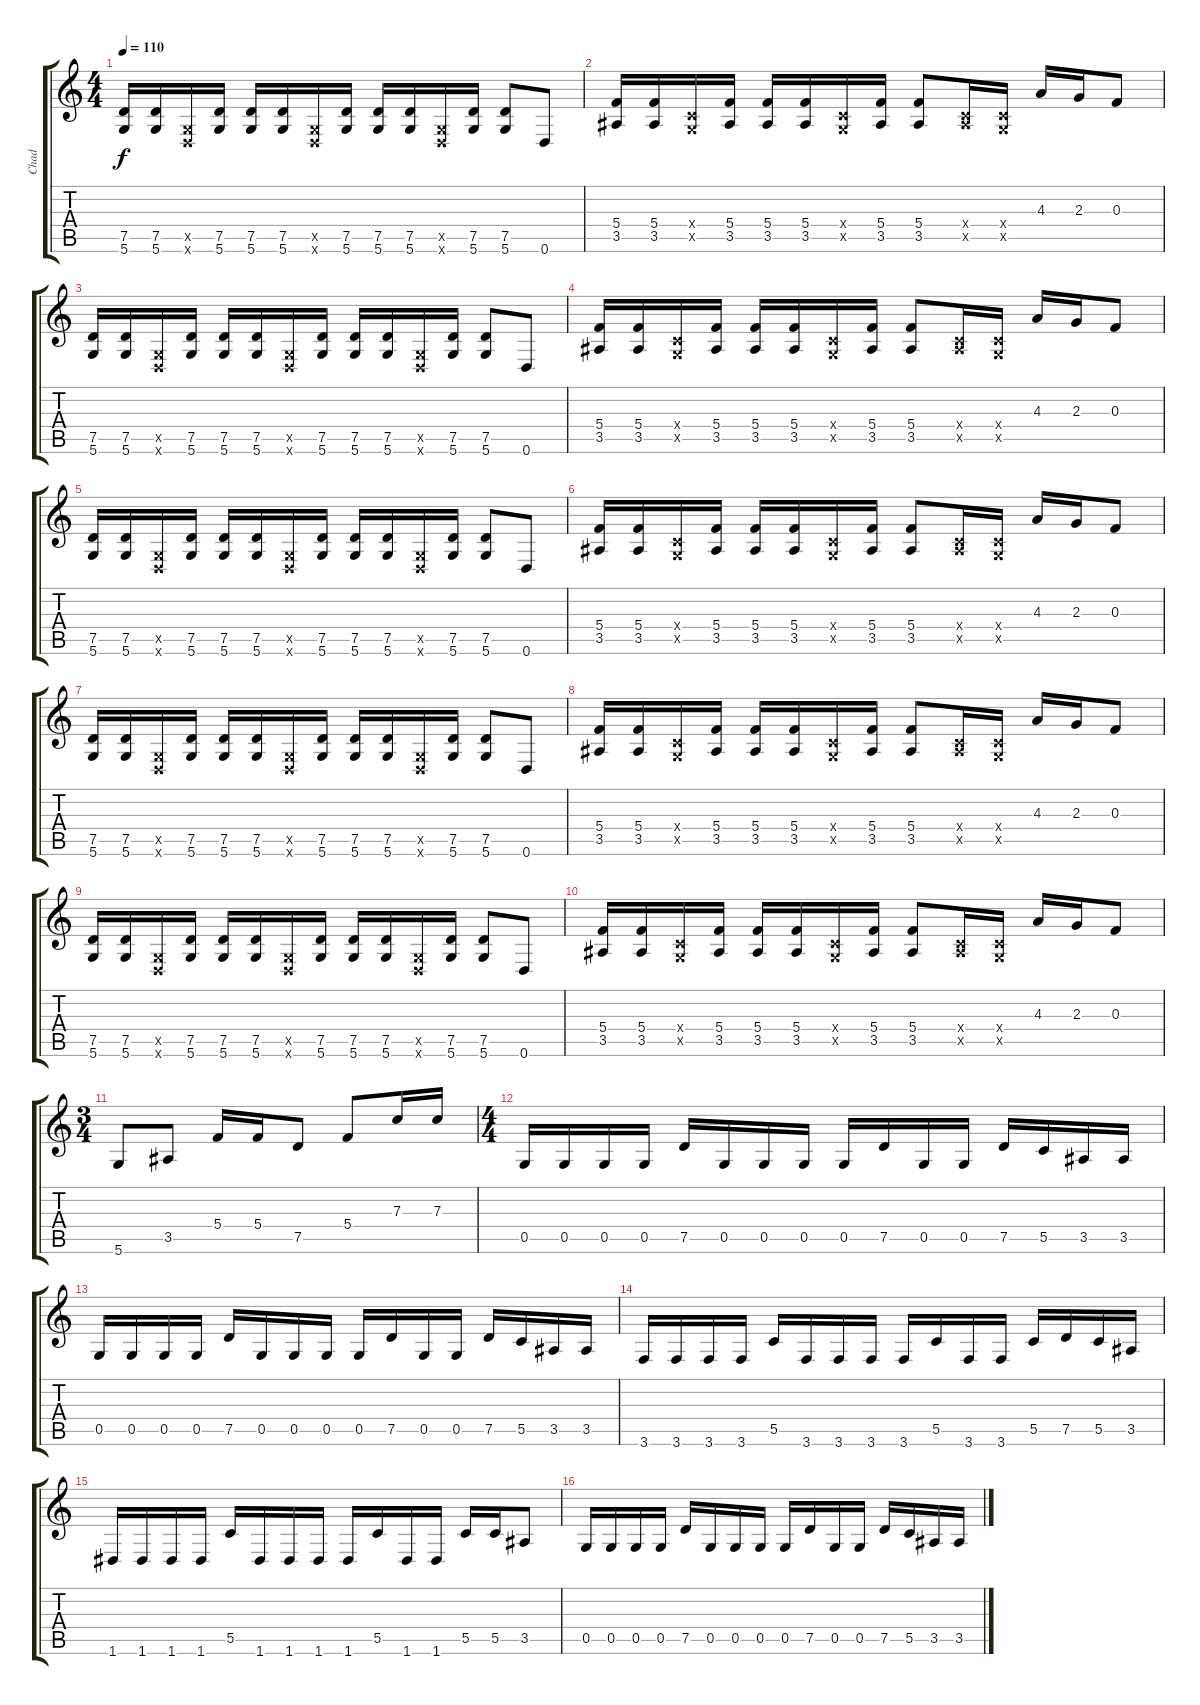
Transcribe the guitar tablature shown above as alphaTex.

\track ("Chad" "Chad") {instrument overdrivenguitar}
\staff {score tabs}
\tuning (D4 A3 F3 C3 G2 D2) {hide}
\ts (4 4)
\tempo 110
\clef g2
\ks c
(7.5 5.6).16{dy f} (7.5 5.6).16 (0.5{x} 0.6{x}).16 (7.5 5.6).16 (7.5 5.6).16 (7.5 5.6).16 (0.5{x} 0.6{x}).16 (7.5 5.6).16 (7.5 5.6).16 (7.5 5.6).16 (0.5{x} 0.6{x}).16 (7.5 5.6).16 (7.5 5.6).8 0.6.8 |
(5.4 3.5).16 (5.4 3.5).16 (0.4{x} 0.5{x}).16 (5.4 3.5).16 (5.4 3.5).16 (5.4 3.5).16 (0.4{x} 0.5{x}).16 (5.4 3.5).16 (5.4 3.5).8 (0.4{x} 3.5{x}).16 (0.4{x} 0.5{x}).16 4.3.16 2.3.16 0.3.8 |
(7.5 5.6).16 (7.5 5.6).16 (0.5{x} 0.6{x}).16 (7.5 5.6).16 (7.5 5.6).16 (7.5 5.6).16 (0.5{x} 0.6{x}).16 (7.5 5.6).16 (7.5 5.6).16 (7.5 5.6).16 (0.5{x} 0.6{x}).16 (7.5 5.6).16 (7.5 5.6).8 0.6.8 |
(5.4 3.5).16 (5.4 3.5).16 (0.4{x} 0.5{x}).16 (5.4 3.5).16 (5.4 3.5).16 (5.4 3.5).16 (0.4{x} 0.5{x}).16 (5.4 3.5).16 (5.4 3.5).8 (0.4{x} 3.5{x}).16 (0.4{x} 0.5{x}).16 4.3.16 2.3.16 0.3.8 |
(7.5 5.6).16 (7.5 5.6).16 (0.5{x} 0.6{x}).16 (7.5 5.6).16 (7.5 5.6).16 (7.5 5.6).16 (0.5{x} 0.6{x}).16 (7.5 5.6).16 (7.5 5.6).16 (7.5 5.6).16 (0.5{x} 0.6{x}).16 (7.5 5.6).16 (7.5 5.6).8 0.6.8 |
(5.4 3.5).16 (5.4 3.5).16 (0.4{x} 0.5{x}).16 (5.4 3.5).16 (5.4 3.5).16 (5.4 3.5).16 (0.4{x} 0.5{x}).16 (5.4 3.5).16 (5.4 3.5).8 (0.4{x} 3.5{x}).16 (0.4{x} 0.5{x}).16 4.3.16 2.3.16 0.3.8 |
(7.5 5.6).16 (7.5 5.6).16 (0.5{x} 0.6{x}).16 (7.5 5.6).16 (7.5 5.6).16 (7.5 5.6).16 (0.5{x} 0.6{x}).16 (7.5 5.6).16 (7.5 5.6).16 (7.5 5.6).16 (0.5{x} 0.6{x}).16 (7.5 5.6).16 (7.5 5.6).8 0.6.8 |
(5.4 3.5).16 (5.4 3.5).16 (0.4{x} 0.5{x}).16 (5.4 3.5).16 (5.4 3.5).16 (5.4 3.5).16 (0.4{x} 0.5{x}).16 (5.4 3.5).16 (5.4 3.5).8 (0.4{x} 3.5{x}).16 (0.4{x} 0.5{x}).16 4.3.16 2.3.16 0.3.8 |
(7.5 5.6).16 (7.5 5.6).16 (0.5{x} 0.6{x}).16 (7.5 5.6).16 (7.5 5.6).16 (7.5 5.6).16 (0.5{x} 0.6{x}).16 (7.5 5.6).16 (7.5 5.6).16 (7.5 5.6).16 (0.5{x} 0.6{x}).16 (7.5 5.6).16 (7.5 5.6).8 0.6.8 |
(5.4 3.5).16 (5.4 3.5).16 (0.4{x} 0.5{x}).16 (5.4 3.5).16 (5.4 3.5).16 (5.4 3.5).16 (0.4{x} 0.5{x}).16 (5.4 3.5).16 (5.4 3.5).8 (0.4{x} 3.5{x}).16 (0.4{x} 0.5{x}).16 4.3.16 2.3.16 0.3.8 |
\ts (3 4)
5.6.8 3.5.8 5.4.16 5.4.16 7.5.8 5.4.8 7.3.16 7.3.16 |
\ts (4 4)
0.5.16 0.5.16 0.5.16 0.5.16 7.5.16 0.5.16 0.5.16 0.5.16 0.5.16 7.5.16 0.5.16 0.5.16 7.5.16 5.5.16 3.5.16 3.5.16 |
0.5.16 0.5.16 0.5.16 0.5.16 7.5.16 0.5.16 0.5.16 0.5.16 0.5.16 7.5.16 0.5.16 0.5.16 7.5.16 5.5.16 3.5.16 3.5.16 |
3.6.16 3.6.16 3.6.16 3.6.16 5.5.16 3.6.16 3.6.16 3.6.16 3.6.16 5.5.16 3.6.16 3.6.16 5.5.16 7.5.16 5.5.16 3.5.16 |
1.6.16 1.6.16 1.6.16 1.6.16 5.5.16 1.6.16 1.6.16 1.6.16 1.6.16 5.5.16 1.6.16 1.6.16 5.5.16 5.5.16 3.5.8 |
0.5.16 0.5.16 0.5.16 0.5.16 7.5.16 0.5.16 0.5.16 0.5.16 0.5.16 7.5.16 0.5.16 0.5.16 7.5.16 5.5.16 3.5.16 3.5.16
